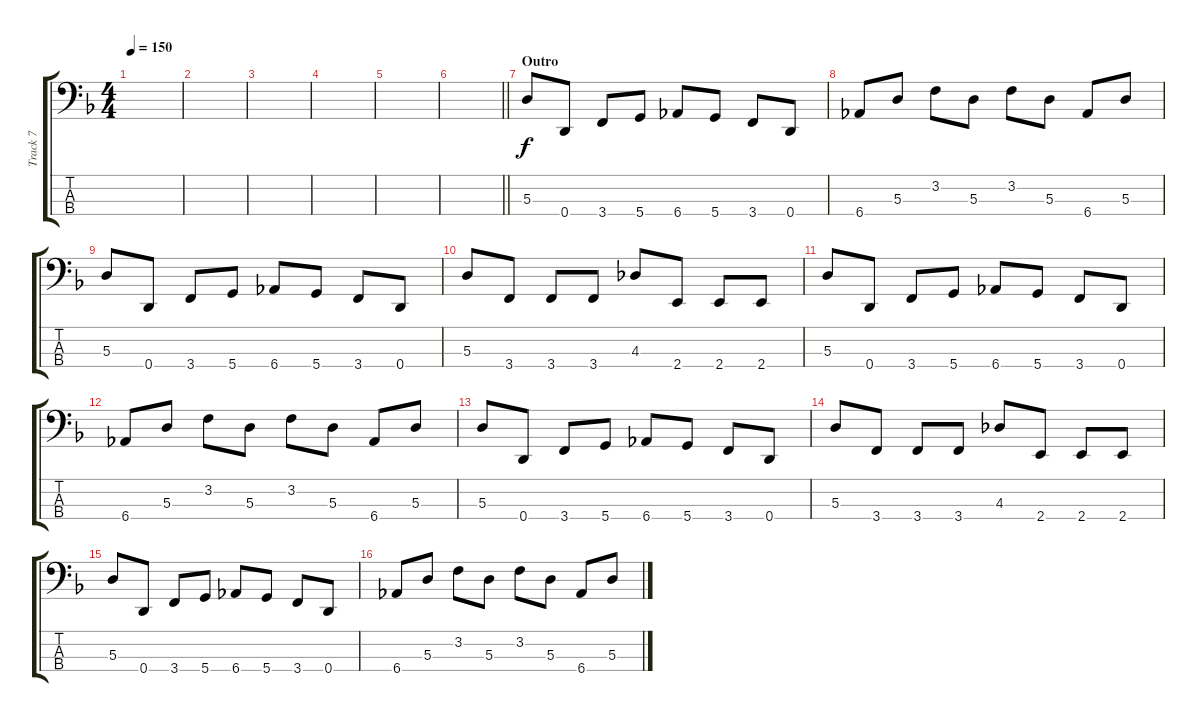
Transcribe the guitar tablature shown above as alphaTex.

\track ("Track 7" "Track 7") {instrument electricbasspick}
\staff {score tabs}
\tuning (G2 D2 A1 D1) {hide}
\ts (4 4)
\tempo 150
\clef f4
\ks f
|
|
|
|
|
\barLineRight lightlight
|
\section ("" "Outro")
5.3.8 0.4.8 3.4.8 5.4.8 6.4.8 5.4.8 3.4.8 0.4.8 |
6.4.8 5.3.8 3.2.8 5.3.8 3.2.8 5.3.8 6.4.8 5.3.8 |
5.3.8 0.4.8 3.4.8 5.4.8 6.4.8 5.4.8 3.4.8 0.4.8 |
5.3.8 3.4.8 3.4.8 3.4.8 4.3.8 2.4.8 2.4.8 2.4.8 |
5.3.8 0.4.8 3.4.8 5.4.8 6.4.8 5.4.8 3.4.8 0.4.8 |
6.4.8 5.3.8 3.2.8 5.3.8 3.2.8 5.3.8 6.4.8 5.3.8 |
5.3.8 0.4.8 3.4.8 5.4.8 6.4.8 5.4.8 3.4.8 0.4.8 |
5.3.8 3.4.8 3.4.8 3.4.8 4.3.8 2.4.8 2.4.8 2.4.8 |
5.3.8 0.4.8 3.4.8 5.4.8 6.4.8 5.4.8 3.4.8 0.4.8 |
6.4.8 5.3.8 3.2.8 5.3.8 3.2.8 5.3.8 6.4.8 5.3.8
